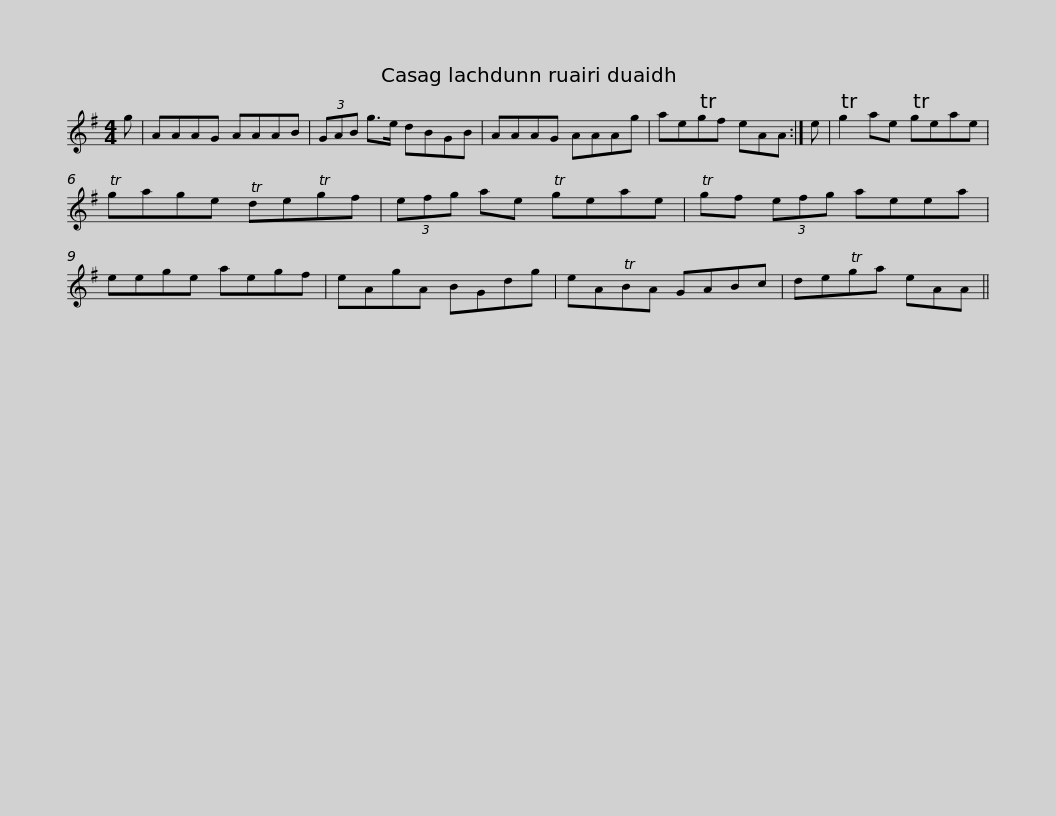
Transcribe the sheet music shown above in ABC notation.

X:1
L:1/8
M:4/4
I:linebreak $
K:G
V:1 treble
V:1
 g | AAAG AAAB | (3GAB g>e dBGB | AAAG AAAg | aeTgf eAA :| %5
 e | Tg2 ae Tgeae |$ Tgage TdeTgf | (3efg ae Tgeae | Tgf (3efg aeea | %10
 eege aegf | eAgA BGdg |$ eATBA GABc | deTga eAA || %14
